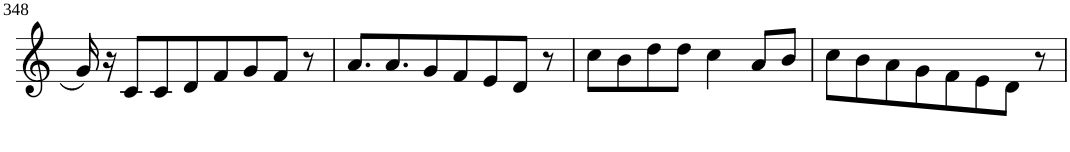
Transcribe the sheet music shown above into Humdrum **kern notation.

**kern
*part1
*staff1
*I"Violin
!!LO:PB:g=z
*clefG2
*k[]
*M8/8
=348
16g/
16r
8c/L
8c/
8d/
8f/
8g/
8f/J
8r
=349
8.a/L
8.a/
8g/
8f/
8e/
8d/J
8r
=350
8cc\L
8b\
8dd\
8dd\J
4cc\
8a/L
8b/J
=351
8cc\L
8b\
8a\
8g\
8f\
8e\
8d\J
8r
=
*-
